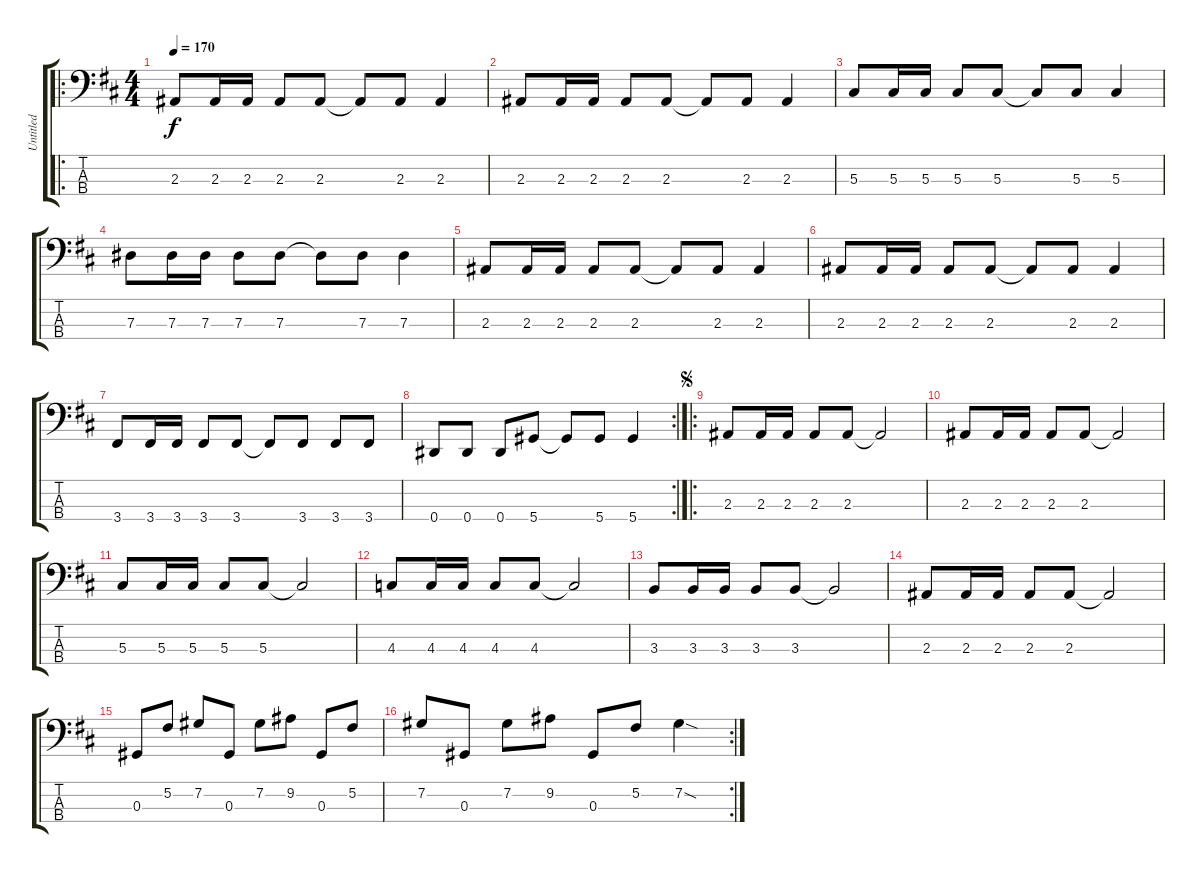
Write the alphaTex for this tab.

\track ("Untitled" "Untitled") {instrument electricbassfinger}
\staff {score tabs}
\tuning (Gb2 Db2 Ab1 Eb1) {hide}
\ro
\ts (4 4)
\tempo 170
\clef f4
\ks d
2.3.8{dy f instrument electricbassfinger} 2.3.16 2.3.16 2.3.8 2.3.8 2.3{t}.8 2.3.8 2.3.4 |
2.3.8 2.3.16 2.3.16 2.3.8 2.3.8 2.3{t}.8 2.3.8 2.3.4 |
5.3.8 5.3.16 5.3.16 5.3.8 5.3.8 5.3{t}.8 5.3.8 5.3.4 |
7.3.8 7.3.16 7.3.16 7.3.8 7.3.8 7.3{t}.8 7.3.8 7.3.4 |
2.3.8 2.3.16 2.3.16 2.3.8 2.3.8 2.3{t}.8 2.3.8 2.3.4 |
2.3.8 2.3.16 2.3.16 2.3.8 2.3.8 2.3{t}.8 2.3.8 2.3.4 |
3.4.8 3.4.16 3.4.16 3.4.8 3.4.8 3.4{t}.8 3.4.8 3.4.8 3.4.8 |
\rc 2
0.4.8 0.4.8 0.4.8 5.4.8 5.4{t}.8 5.4.8 5.4.4 |
\ro
\jump segno
2.3.8 2.3.16 2.3.16 2.3.8 2.3.8 2.3{t}.2 |
2.3.8 2.3.16 2.3.16 2.3.8 2.3.8 2.3{t}.2 |
5.3.8 5.3.16 5.3.16 5.3.8 5.3.8 5.3{t}.2 |
4.3.8 4.3.16 4.3.16 4.3.8 4.3.8 4.3{t}.2 |
3.3.8 3.3.16 3.3.16 3.3.8 3.3.8 3.3{t}.2 |
2.3.8 2.3.16 2.3.16 2.3.8 2.3.8 2.3{t}.2 |
0.3.8 5.2.8 7.2.8 0.3.8 7.2.8 9.2.8 0.3.8 5.2.8 |
\rc 2
7.2.8 0.3.8 7.2.8 9.2.8 0.3.8 5.2.8 7.2{sod}.4
